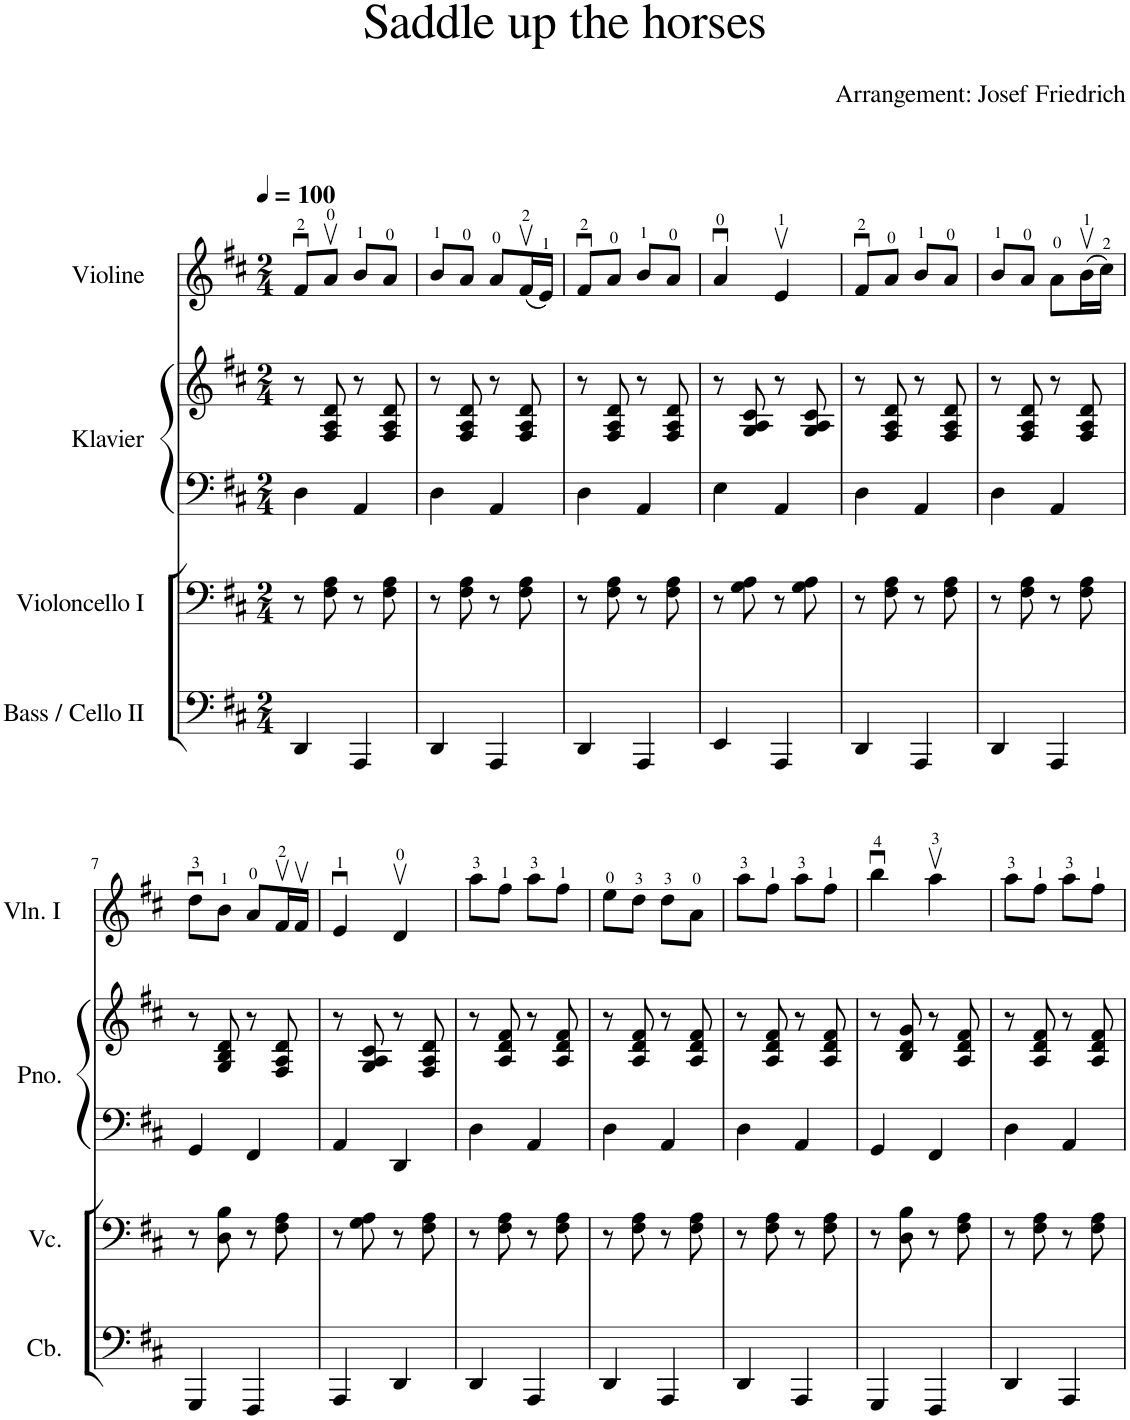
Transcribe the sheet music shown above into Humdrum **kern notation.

**kern	**kern	**kern	**kern	**kern
*part4	*part3	*part2	*part2	*part1
*staff5	*staff4	*staff3	*staff2	*staff1
*I"Bass / Cello II	*I"Violoncello I	*I"Klavier	*	*I"Violine
*	*I'Vc.	*	*	*
*clefF4	*clefF4	*clefF4	*clefG2	*clefG2
*Trd7c12	*	*	*	*
*k[f#c#]	*k[f#c#]	*k[f#c#]	*k[f#c#]	*k[f#c#]
*D:	*D:	*D:	*D:	*D:
*M2/4	*M2/4	*M2/4	*M2/4	*M2/4
*MM100	*MM100	*MM100	*MM100	*MM100
=1	=1	=1	=1	=1
4DD/	8r	4D\	8r	8f#u/L
.	8F#\ 8A\	.	8F#/ 8A/ 8d/	8av/J
4AAA/	8r	4AA/	8r	8b/L
.	8F#\ 8A\	.	8F#/ 8A/ 8d/	8a/J
=2	=2	=2	=2	=2
4DD/	8r	4D\	8r	8b/L
.	8F#\ 8A\	.	8F#/ 8A/ 8d/	8a/J
4AAA/	8r	4AA/	8r	8a/L
.	8F#\ 8A\	.	8F#/ 8A/ 8d/	(16f#v/L
.	.	.	.	16e/JJ)
=3	=3	=3	=3	=3
4DD/	8r	4D\	8r	8f#u/L
.	8F#\ 8A\	.	8F#/ 8A/ 8d/	8a/J
4AAA/	8r	4AA/	8r	8b/L
.	8F#\ 8A\	.	8F#/ 8A/ 8d/	8a/J
=4	=4	=4	=4	=4
4EE/	8r	4E\	8r	4au/
.	8G\ 8A\	.	8G/ 8A/ 8c#/	.
4AAA/	8r	4AA/	8r	4ev/
.	8G\ 8A\	.	8G/ 8A/ 8c#/	.
=5	=5	=5	=5	=5
4DD/	8r	4D\	8r	8f#u/L
.	8F#\ 8A\	.	8F#/ 8A/ 8d/	8a/J
4AAA/	8r	4AA/	8r	8b/L
.	8F#\ 8A\	.	8F#/ 8A/ 8d/	8a/J
=6	=6	=6	=6	=6
4DD/	8r	4D\	8r	8b/L
.	8F#\ 8A\	.	8F#/ 8A/ 8d/	8a/J
4AAA/	8r	4AA/	8r	8a\L
.	8F#\ 8A\	.	8F#/ 8A/ 8d/	(16bv\L
.	.	.	.	16cc#\JJ)
!!LO:LB:g=z
=7	=7	=7	=7	=7
4GGG/	8r	4GG/	8r	8ddu\L
.	8D\ 8B\	.	8G/ 8B/ 8d/	8b\J
4FFF#/	8r	4FF#/	8r	8a/L
.	8F#\ 8A\	.	8F#/ 8A/ 8d/	16f#v/L
.	.	.	.	16f#v/JJ
=8	=8	=8	=8	=8
4AAA/	8r	4AA/	8r	4eu/
.	8G\ 8A\	.	8G/ 8A/ 8c#/	.
4DD/	8r	4DD/	8r	4dv/
.	8F#\ 8A\	.	8F#/ 8A/ 8d/	.
=9	=9	=9	=9	=9
4DD/	8r	4D\	8r	8aa\L
.	8F#\ 8A\	.	8A/ 8d/ 8f#/	8ff#\J
4AAA/	8r	4AA/	8r	8aa\L
.	8F#\ 8A\	.	8A/ 8d/ 8f#/	8ff#\J
=10	=10	=10	=10	=10
4DD/	8r	4D\	8r	8ee\L
.	8F#\ 8A\	.	8A/ 8d/ 8f#/	8dd\J
4AAA/	8r	4AA/	8r	8dd\L
.	8F#\ 8A\	.	8A/ 8d/ 8f#/	8a\J
=11	=11	=11	=11	=11
4DD/	8r	4D\	8r	8aa\L
.	8F#\ 8A\	.	8A/ 8d/ 8f#/	8ff#\J
4AAA/	8r	4AA/	8r	8aa\L
.	8F#\ 8A\	.	8A/ 8d/ 8f#/	8ff#\J
=12	=12	=12	=12	=12
4GGG/	8r	4GG/	8r	4bbu\
.	8D\ 8B\	.	8B/ 8d/ 8g/	.
4FFF#/	8r	4FF#/	8r	4aav\
.	8F#\ 8A\	.	8A/ 8d/ 8f#/	.
=13	=13	=13	=13	=13
4DD/	8r	4D\	8r	8aa\L
.	8F#\ 8A\	.	8A/ 8d/ 8f#/	8ff#\J
4AAA/	8r	4AA/	8r	8aa\L
.	8F#\ 8A\	.	8A/ 8d/ 8f#/	8ff#\J
=	=	=	=	=
*-	*-	*-	*-	*-
